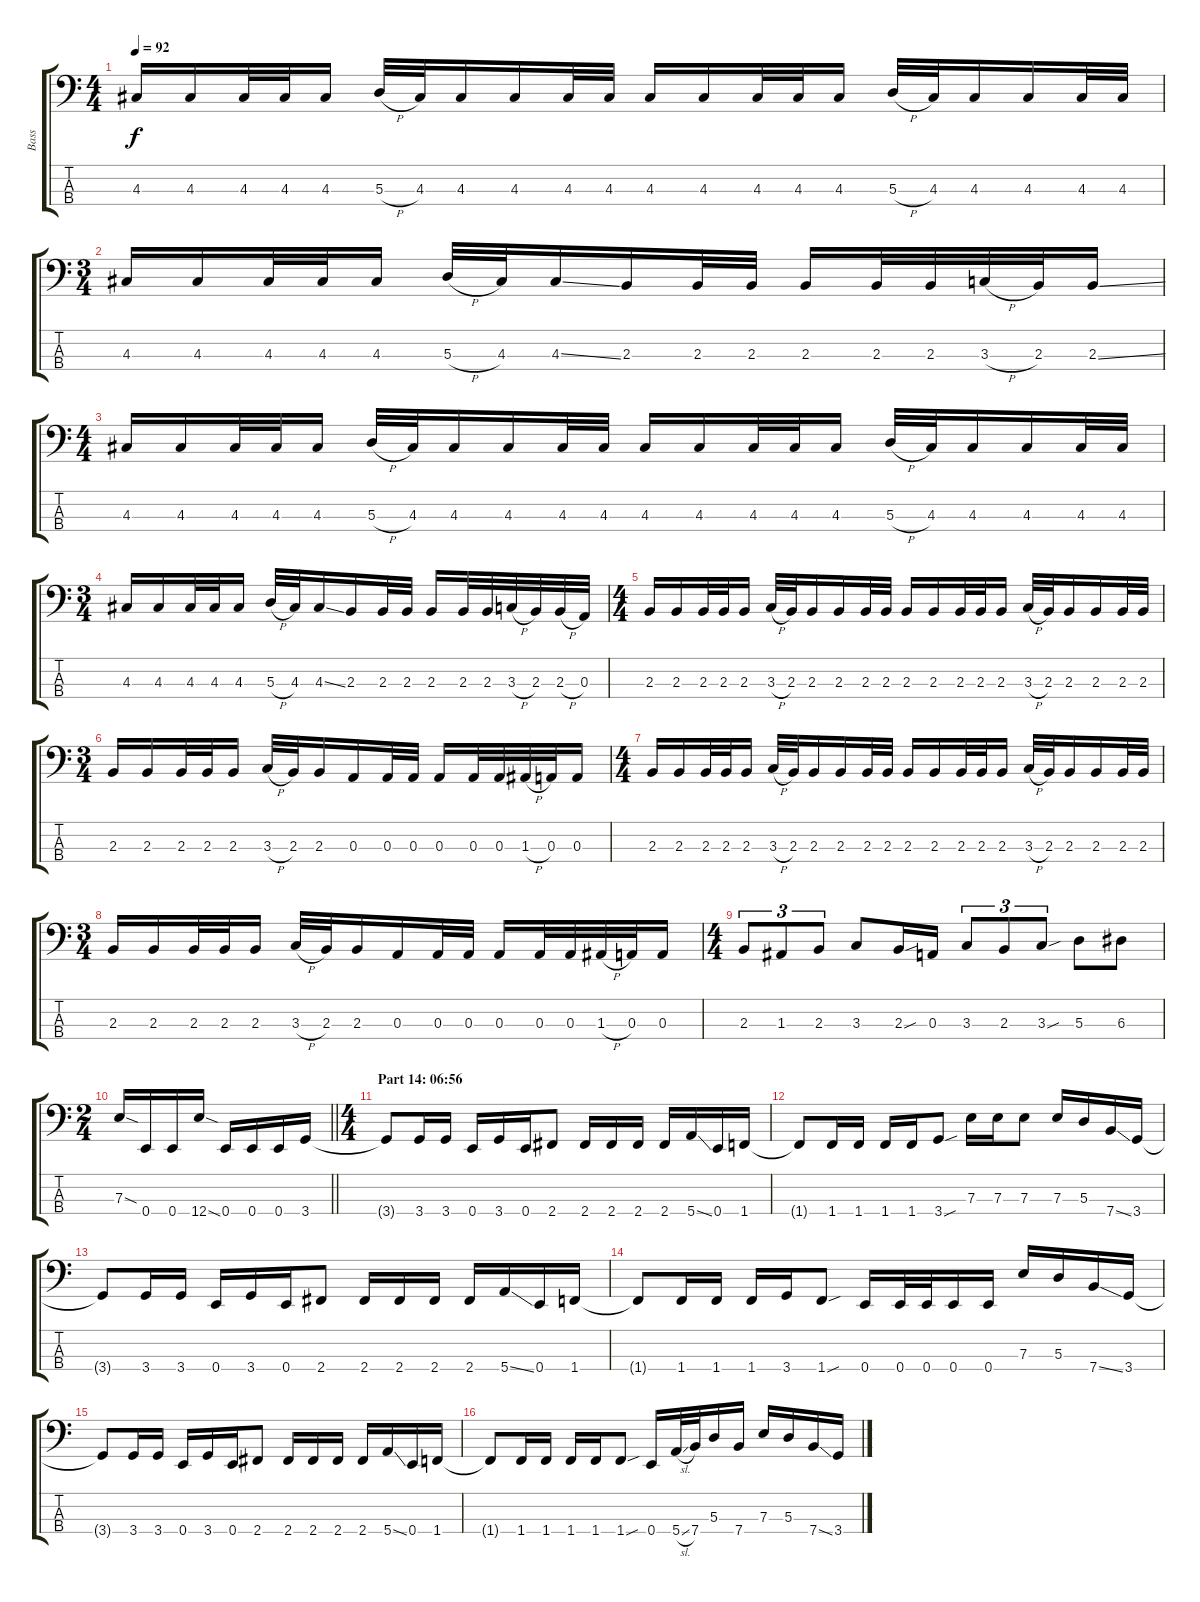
\track ("Bass" "Bass") {instrument electricbassfinger}
\staff {score tabs}
\tuning (G2 D2 A1 E1) {hide}
\ts (4 4)
\tempo 92
\clef f4
\ks c
4.3.16{dy f} 4.3.16 4.3.32 4.3.32 4.3.16 5.3{h}.32 4.3.32 4.3.16 4.3.16 4.3.32 4.3.32 4.3.16 4.3.16 4.3.32 4.3.32 4.3.16 5.3{h}.32 4.3.32 4.3.16 4.3.16 4.3.32 4.3.32 |
\ts (3 4)
4.3.16 4.3.16 4.3.32 4.3.32 4.3.16 5.3{h}.32 4.3.32 4.3{ss}.16 2.3.16 2.3.32 2.3.32 2.3.16 2.3.32 2.3.32 3.3{h}.32 2.3.32 2.3{ss}.16 |
\ts (4 4)
4.3.16 4.3.16 4.3.32 4.3.32 4.3.16 5.3{h}.32 4.3.32 4.3.16 4.3.16 4.3.32 4.3.32 4.3.16 4.3.16 4.3.32 4.3.32 4.3.16 5.3{h}.32 4.3.32 4.3.16 4.3.16 4.3.32 4.3.32 |
\ts (3 4)
4.3.16 4.3.16 4.3.32 4.3.32 4.3.16 5.3{h}.32 4.3.32 4.3{ss}.16 2.3.16 2.3.32 2.3.32 2.3.16 2.3.32 2.3.32 3.3{h}.32 2.3.32 2.3{h}.32 0.3.32 |
\ts (4 4)
2.3.16 2.3.16 2.3.32 2.3.32 2.3.16 3.3{h}.32 2.3.32 2.3.16 2.3.16 2.3.32 2.3.32 2.3.16 2.3.16 2.3.32 2.3.32 2.3.16 3.3{h}.32 2.3.32 2.3.16 2.3.16 2.3.32 2.3.32 |
\ts (3 4)
2.3.16 2.3.16 2.3.32 2.3.32 2.3.16 3.3{h}.32 2.3.32 2.3.16 0.3.16 0.3.32 0.3.32 0.3.16 0.3.32 0.3.32 1.3{h}.32 0.3.32 0.3.16 |
\ts (4 4)
2.3.16 2.3.16 2.3.32 2.3.32 2.3.16 3.3{h}.32 2.3.32 2.3.16 2.3.16 2.3.32 2.3.32 2.3.16 2.3.16 2.3.32 2.3.32 2.3.16 3.3{h}.32 2.3.32 2.3.16 2.3.16 2.3.32 2.3.32 |
\ts (3 4)
2.3.16 2.3.16 2.3.32 2.3.32 2.3.16 3.3{h}.32 2.3.32 2.3.16 0.3.16 0.3.32 0.3.32 0.3.16 0.3.32 0.3.32 1.3{h}.32 0.3.32 0.3.16 |
\ts (4 4)
2.3.8{tu (3 2)} 1.3.8{tu (3 2)} 2.3.8{tu (3 2)} 3.3.8 2.3{sou}.16 0.3.16 3.3.8{tu (3 2)} 2.3.8{tu (3 2)} 3.3{sou}.8{tu (3 2)} 5.3.8 6.3.8 |
\ts (2 4)
\barLineRight lightlight
7.3{sod}.16 0.4.16 0.4.16 12.4{sod}.16 0.4.16 0.4.16 0.4.16 3.4.16 |
\ts (4 4)
\section ("" "Part 14: 06:56")
3.4{t}.8 3.4.16 3.4.16 0.4.16 3.4.16 0.4.16 2.4.8 2.4.16 2.4.16 2.4.16 2.4.16 5.4{ss}.16 0.4.16 1.4.16 |
1.4{t}.8 1.4.16 1.4.16 1.4.16 1.4.16 3.4{sou}.8 7.3.16 7.3.16 7.3.8 7.3.16 5.3.16 7.4{ss}.16 3.4.16 |
3.4{t}.8 3.4.16 3.4.16 0.4.16 3.4.16 0.4.16 2.4.8 2.4.16 2.4.16 2.4.16 2.4.16 5.4{ss}.16 0.4.16 1.4.16 |
1.4{t}.8 1.4.16 1.4.16 1.4.16 3.4.16 1.4{sou}.8 0.4.16 0.4.32 0.4.32 0.4.16 0.4.16 7.3.16 5.3.16 7.4{ss}.16 3.4.16 |
3.4{t}.8 3.4.16 3.4.16 0.4.16 3.4.16 0.4.16 2.4.8 2.4.16 2.4.16 2.4.16 2.4.16 5.4{ss}.16 0.4.16 1.4.16 |
1.4{t}.8 1.4.16 1.4.16 1.4.16 1.4.16 1.4{sou}.8 0.4.16 5.4{sl}.32 7.4.32 5.3.16 7.4.16 7.3.16 5.3.16 7.4{ss}.16 3.4.16
